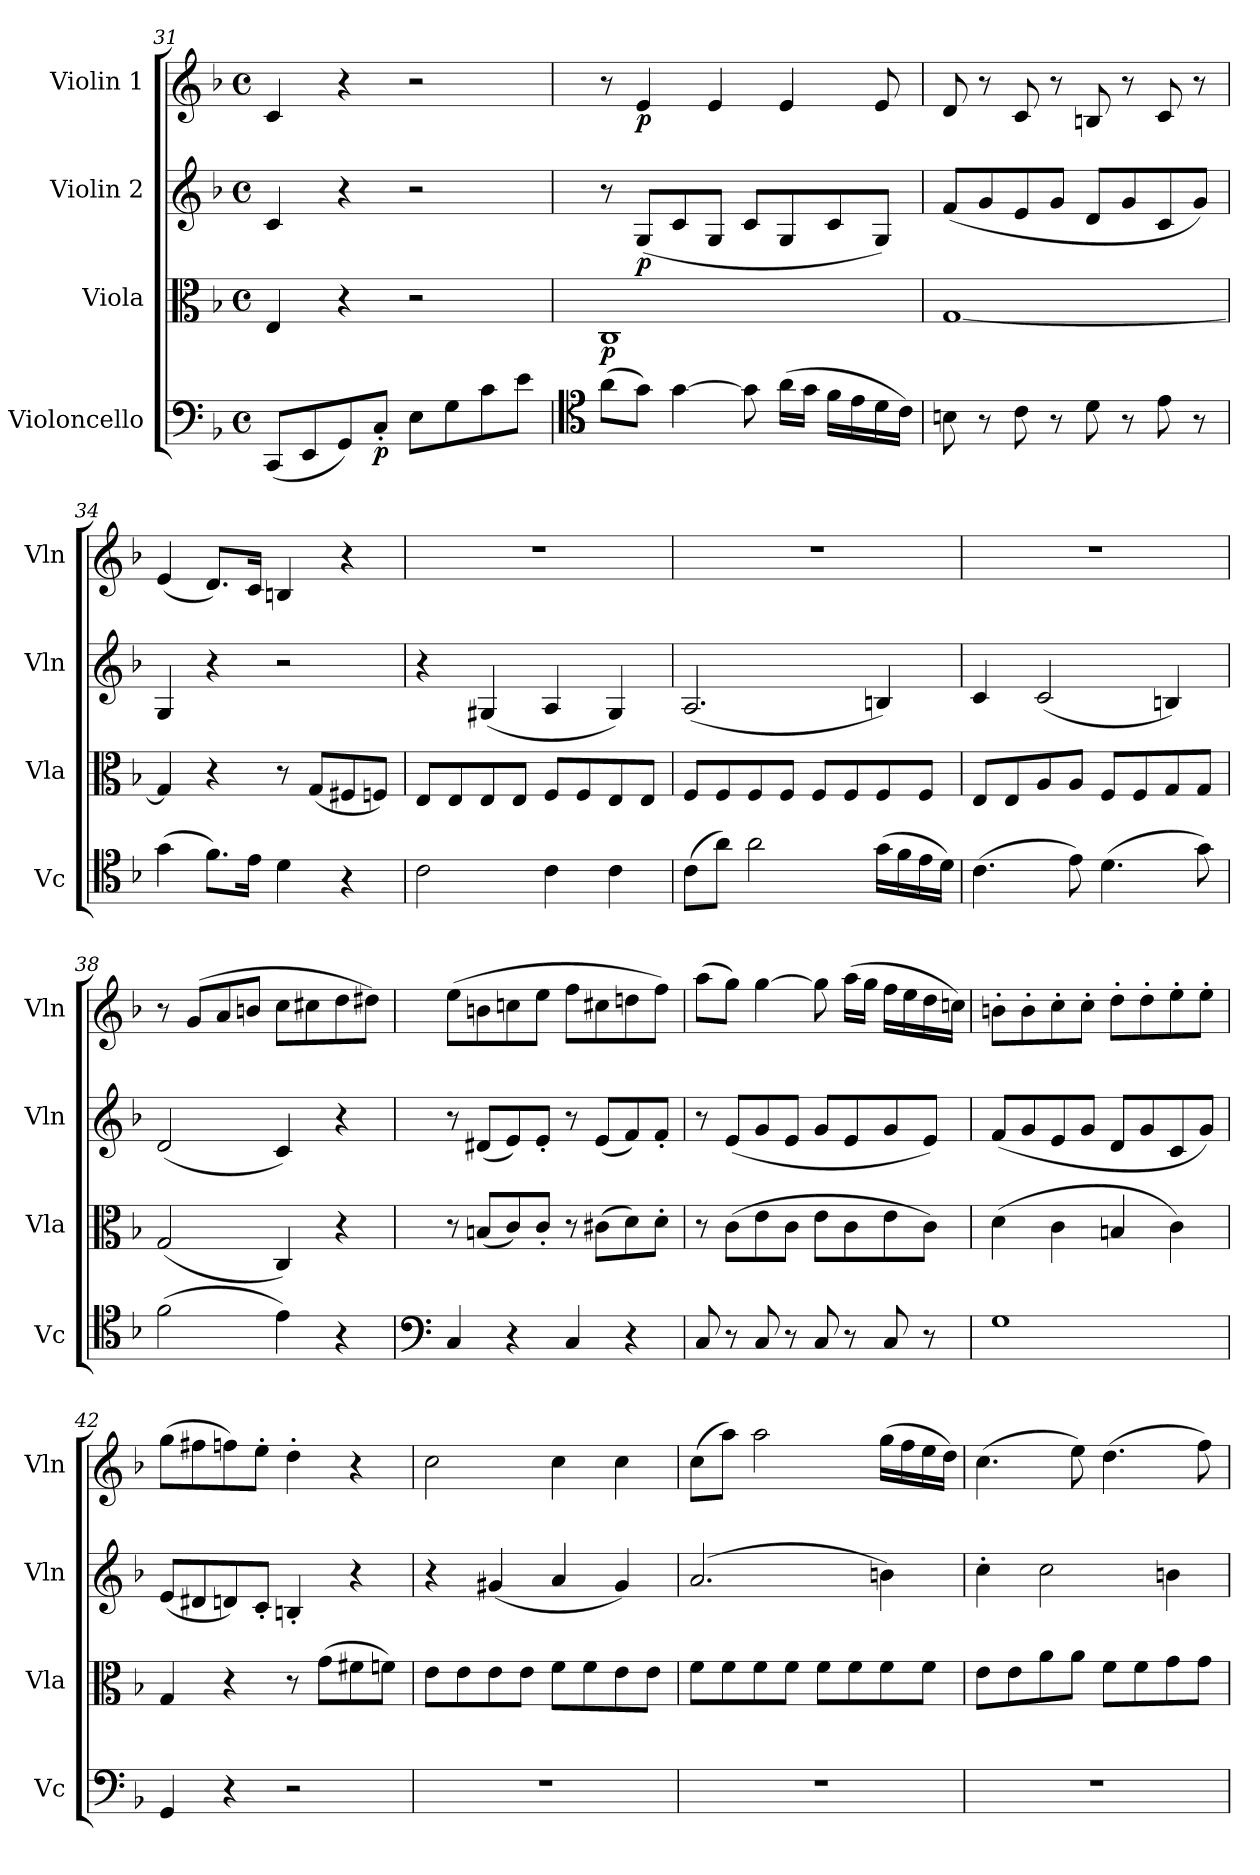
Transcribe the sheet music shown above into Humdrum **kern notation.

**kern	**dynam	**kern	**dynam	**kern	**dynam	**kern	**dynam
*part4	*part4	*part3	*part3	*part2	*part2	*part1	*part1
*staff4	*staff4	*staff3	*staff3	*staff2	*staff2	*staff1	*staff1
*I"Violoncello	*	*I"Viola	*	*I"Violin 2	*	*I"Violin 1	*
*I'Vc	*	*I'Vla	*	*I'Vln	*	*I'Vln	*
*clefF4	*	*clefC3	*	*clefG2	*	*clefG2	*
*k[b-]	*	*k[b-]	*	*k[b-]	*	*k[b-]	*
*M4/4	*	*M4/4	*	*M4/4	*	*M4/4	*
*met(c)	*	*met(c)	*	*met(c)	*	*met(c)	*
=31	=31	=31	=31	=31	=31	=31	=31
(8CC/L	.	4E/	.	4c/	.	4c/	.
8EE/	.	.	.	.	.	.	.
8GG/)	.	4r	.	4r	.	4r	.
!	!LO:DY:b	!	!	!	!	!	!
8C'/J	p	.	.	.	.	.	.
8E\L	.	2r	.	2r	.	2r	.
8G\	.	.	.	.	.	.	.
8c\	.	.	.	.	.	.	.
8e\J	.	.	.	.	.	.	.
=32	=32	=32	=32	=32	=32	=32	=32
*clefC4	*	*	*	*	*	*	*
!	!	!	!LO:DY:b	!	!	!	!
(8a\L	.	1C	p	8r	.	8r	.
!	!	!	!	!	!LO:DY:b	!	!LO:DY:b
8g\J)	.	.	.	(8G/L	p	4e/	p
[4g\	.	.	.	8c/	.	.	.
.	.	.	.	8G/J	.	4e/	.
8g\]	.	.	.	8c/L	.	.	.
(16a\LL	.	.	.	8G/	.	4e/	.
16g\JJ	.	.	.	.	.	.	.
16f\LL	.	.	.	8c/	.	.	.
16e\	.	.	.	.	.	.	.
16d\	.	.	.	8G/J)	.	8e/	.
16c\JJ)	.	.	.	.	.	.	.
=33	=33	=33	=33	=33	=33	=33	=33
8Bn\	.	[1G	.	(8f/L	.	8d/	.
8r	.	.	.	8g/	.	8r	.
8c\	.	.	.	8e/	.	8c/	.
8r	.	.	.	8g/J	.	8r	.
8d\	.	.	.	8d/L	.	8Bn/	.
8r	.	.	.	8g/	.	8r	.
8e\	.	.	.	8c/	.	8c/	.
8r	.	.	.	8g/J)	.	8r	.
=34	=34	=34	=34	=34	=34	=34	=34
(4g\	.	4G/]	.	4G/	.	(4e/	.
8.f\L)	.	4r	.	4r	.	8.d/L)	.
16e\Jk	.	.	.	.	.	16c/Jk	.
4d\	.	8r	.	2r	.	4Bn/	.
.	.	(8G/L	.	.	.	.	.
4r	.	8F#X/	.	.	.	4r	.
.	.	8Fn/J)	.	.	.	.	.
!!LO:LB:g=z
=35	=35	=35	=35	=35	=35	=35	=35
2c\	.	8E/L	.	4r	.	1r	.
.	.	8E/	.	.	.	.	.
.	.	8E/	.	(4G#X/	.	.	.
.	.	8E/J	.	.	.	.	.
4c\	.	8F/L	.	4A/	.	.	.
.	.	8F/	.	.	.	.	.
4c\	.	8E/	.	4G#/)	.	.	.
.	.	8E/J	.	.	.	.	.
=36	=36	=36	=36	=36	=36	=36	=36
(8c\L	.	8F/L	.	(2.A/	.	1r	.
8a\J)	.	8F/	.	.	.	.	.
2a\	.	8F/	.	.	.	.	.
.	.	8F/J	.	.	.	.	.
.	.	8F/L	.	.	.	.	.
.	.	8F/	.	.	.	.	.
(16g\LL	.	8F/	.	4Bn/)	.	.	.
16f\	.	.	.	.	.	.	.
16e\	.	8F/J	.	.	.	.	.
16d\JJ)	.	.	.	.	.	.	.
!!LO:LB:g=z
=37	=37	=37	=37	=37	=37	=37	=37
(4.c\	.	8E/L	.	4c/	.	1r	.
.	.	8E/	.	.	.	.	.
.	.	8A/	.	(2c/	.	.	.
8e\)	.	8A/J	.	.	.	.	.
(4.d\	.	8F/L	.	.	.	.	.
.	.	8F/	.	.	.	.	.
.	.	8G/	.	4Bn/)	.	.	.
8g\)	.	8G/J	.	.	.	.	.
=38	=38	=38	=38	=38	=38	=38	=38
(2f\	.	(2G/	.	(2d/	.	8r	.
.	.	.	.	.	.	(8g/L	.
.	.	.	.	.	.	8a/	.
.	.	.	.	.	.	8bn/J	.
4e\)	.	4C/)	.	4c/)	.	8cc\L	.
.	.	.	.	.	.	8cc#X\	.
4r	.	4r	.	4r	.	8dd\	.
.	.	.	.	.	.	8dd#X\J)	.
=39	=39	=39	=39	=39	=39	=39	=39
*clefF4	*	*	*	*	*	*	*
4C/	.	8r	.	8r	.	(8ee\L	.
.	.	(8Bn/L	.	(8d#X/L	.	8bn\	.
4r	.	8c/)	.	8e/)	.	8ccn\	.
.	.	8c'/J	.	8e'/J	.	8ee\J	.
4C/	.	8r	.	8r	.	8ff\L	.
.	.	(8c#X\L	.	(8e/L	.	8cc#X\	.
4r	.	8d\)	.	8f/)	.	8ddn\	.
.	.	8d'\J	.	8f'/J	.	8ff\J)	.
=40	=40	=40	=40	=40	=40	=40	=40
8C/	.	8r	.	8r	.	(8aa\L	.
8r	.	(8c\L	.	(8e/L	.	8gg\J)	.
8C/	.	8e\	.	8g/	.	[4gg\	.
8r	.	8c\J	.	8e/J	.	.	.
8C/	.	8e\L	.	8g/L	.	8gg\]	.
8r	.	8c\	.	8e/	.	(16aa\LL	.
.	.	.	.	.	.	16gg\JJ	.
8C/	.	8e\	.	8g/	.	16ff\LL	.
.	.	.	.	.	.	16ee\	.
8r	.	8c\J)	.	8e/J)	.	16dd\	.
.	.	.	.	.	.	16ccn\JJ)	.
=41	=41	=41	=41	=41	=41	=41	=41
1G	.	(4d\	.	(8f/L	.	8bn'\L	.
.	.	.	.	8g/	.	8b'\	.
.	.	4c\	.	8e/	.	8cc'\	.
.	.	.	.	8g/J	.	8cc'\J	.
.	.	4Bn/	.	8d/L	.	8dd'\L	.
.	.	.	.	8g/	.	8dd'\	.
.	.	4c\)	.	8c/	.	8ee'\	.
.	.	.	.	8g/J)	.	8ee'\J	.
!!LO:LB:g=z
=42	=42	=42	=42	=42	=42	=42	=42
4GG/	.	4G/	.	(8e/L	.	(8gg\L	.
.	.	.	.	8d#X/	.	8ff#X\	.
4r	.	4r	.	8dn/)	.	8ffn\)	.
.	.	.	.	8c'/J	.	8ee'\J	.
2r	.	8r	.	4Bn'/	.	4dd'\	.
.	.	(8g\L	.	.	.	.	.
.	.	8f#X\	.	4r	.	4r	.
.	.	8fn\J)	.	.	.	.	.
=43	=43	=43	=43	=43	=43	=43	=43
1r	.	8e\L	.	4r	.	2cc\	.
.	.	8e\	.	.	.	.	.
.	.	8e\	.	(4g#X/	.	.	.
.	.	8e\J	.	.	.	.	.
.	.	8f\L	.	4a/	.	4cc\	.
.	.	8f\	.	.	.	.	.
.	.	8e\	.	4g#/)	.	4cc\	.
.	.	8e\J	.	.	.	.	.
!!LO:PB:g=z
=44	=44	=44	=44	=44	=44	=44	=44
1r	.	8f\L	.	(2.a/	.	(8cc\L	.
.	.	8f\	.	.	.	8aa\J)	.
.	.	8f\	.	.	.	2aa\	.
.	.	8f\J	.	.	.	.	.
.	.	8f\L	.	.	.	.	.
.	.	8f\	.	.	.	.	.
.	.	8f\	.	4bn\)	.	(16gg\LL	.
.	.	.	.	.	.	16ff\	.
.	.	8f\J	.	.	.	16ee\	.
.	.	.	.	.	.	16dd\JJ)	.
=45	=45	=45	=45	=45	=45	=45	=45
1r	.	8e\L	.	4cc'\	.	(4.cc\	.
.	.	8e\	.	.	.	.	.
.	.	8a\	.	2cc\	.	.	.
.	.	8a\J	.	.	.	8ee\)	.
.	.	8f\L	.	.	.	(4.dd\	.
.	.	8f\	.	.	.	.	.
.	.	8g\	.	4bn\	.	.	.
.	.	8g\J	.	.	.	8ff\)	.
=	=	=	=	=	=	=	=
*-	*-	*-	*-	*-	*-	*-	*-
